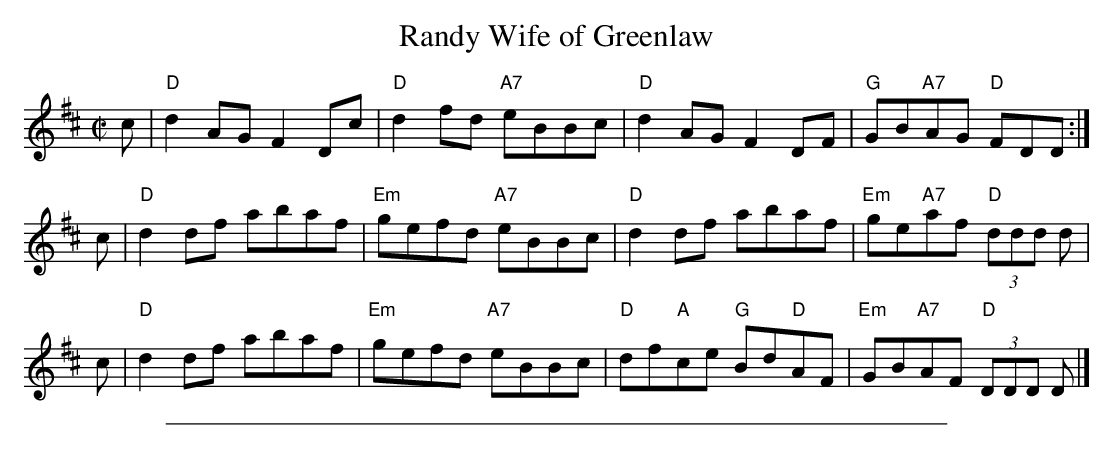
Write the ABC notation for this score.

X:1
T: Randy Wife of Greenlaw
M: C|
L: 1/8
K: D
c | "D"d2AG F2Dc |  "D"d2fd "A7"eBBc | "D"d2AG F2DF | "G"GB"A7"AG "D"FDD :|
c | "D"d2df abaf | "Em"gefd "A7"eBBc | "D"d2df abaf | "Em"ge"A7"af "D"(3ddd d |
c | "D"d2df abaf | "Em"gefd "A7"eBBc | "D"df"A"ce "G"Bd"D"AF | "Em"GB"A7"AF "D"(3DDD D |]
